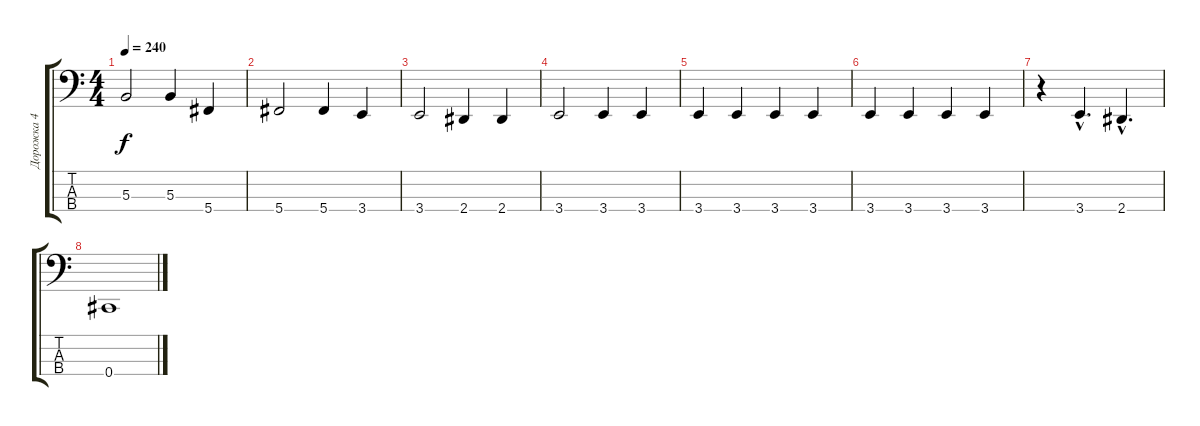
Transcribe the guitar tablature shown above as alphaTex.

\track ("Дорожка 4" "Дорожка 4") {instrument electricbassfinger}
\staff {score tabs}
\tuning (E2 B1 Gb1 Db1) {hide}
\ts (4 4)
\tempo 240
\clef f4
\ks c
5.3.2{dy f} 5.3.4 5.4.4 |
5.4.2 5.4.4 3.4.4 |
3.4.2 2.4.4 2.4.4 |
3.4.2 3.4.4 3.4.4 |
3.4.4 3.4.4 3.4.4 3.4.4 |
3.4.4 3.4.4 3.4.4 3.4.4 |
r.4 3.4{hac}.4{d} 2.4{hac}.4{d} |
0.4.1
